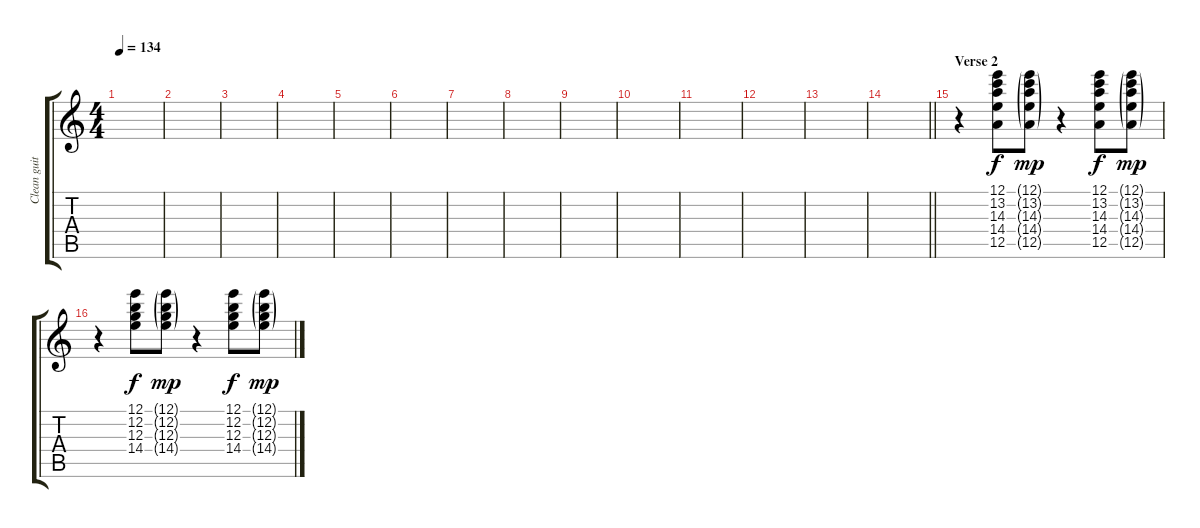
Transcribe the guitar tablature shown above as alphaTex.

\track ("Clean guitar" "Clean guit") {instrument electricguitarclean}
\staff {score tabs}
\tuning (E4 B3 G3 D3 A2 E2) {hide}
\ts (4 4)
\tempo 134
\clef g2
\ks c
|
|
|
|
|
|
|
|
|
|
|
|
|
\barLineRight lightlight
|
\section ("" "Verse 2")
r.4 (12.1 13.2 14.3 14.4 12.5).8 (12.1{g} 13.2{g} 14.3{g} 14.4{g} 12.5{g}).8{dy mp} r.4 (12.1 13.2 14.3 14.4 12.5).8{dy f} (12.1{g} 13.2{g} 14.3{g} 14.4{g} 12.5{g}).8{dy mp} |
r.4 (12.1 12.2 12.3 14.4).8{dy f} (12.1{g} 12.2{g} 12.3{g} 14.4{g}).8{dy mp} r.4 (12.1 12.2 12.3 14.4).8{dy f} (12.1{g} 12.2{g} 12.3{g} 14.4{g}).8{dy mp}
